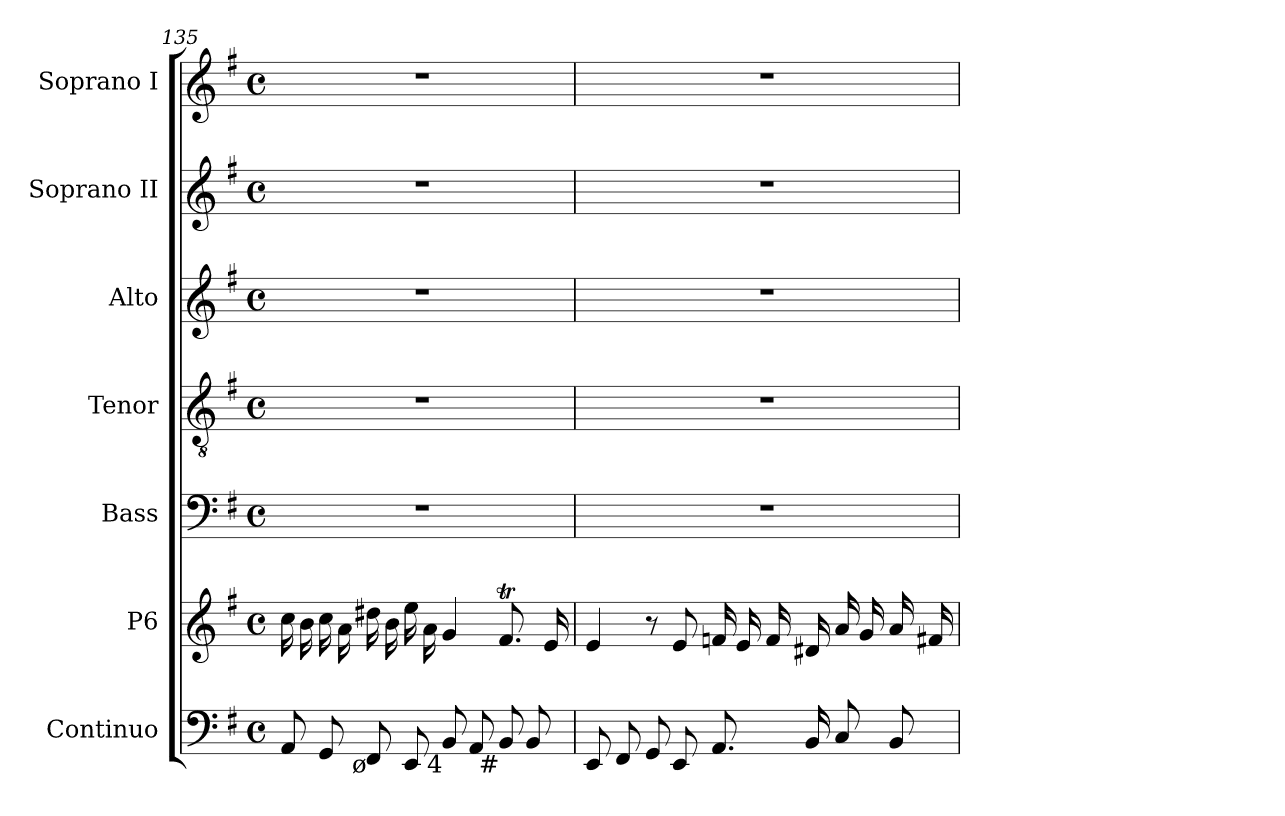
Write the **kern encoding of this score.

**kern	**kern	**kern	**kern	**kern	**kern	**kern
*part7	*part6	*part5	*part4	*part3	*part2	*part1
*staff7	*staff6	*staff5	*staff4	*staff3	*staff2	*staff1
*I"Continuo	*I"P6	*I"Bass	*I"Tenor	*I"Alto	*I"Soprano II	*I"Soprano I
*	*	*I'B.	*I'T.	*I'A.	*I'S.	*I'S.
!!LO:LB:g=z
*clefF4	*clefG2	*clefF4	*clefGv2	*clefG2	*clefG2	*clefG2
*	*	*	*ITrd7c12	*	*	*
*k[f#]	*k[f#]	*k[f#]	*k[f#]	*k[f#]	*k[f#]	*k[f#]
*G:	*G:	*G:	*G:	*G:	*G:	*G:
*M4/4	*M4/4	*M4/4	*M4/4	*M4/4	*M4/4	*M4/4
*met(c)	*met(c)	*met(c)	*met(c)	*met(c)	*met(c)	*met(c)
=135	=135	=135	=135	=135	=135	=135
8AAi/	16cci\	1r	1r	1r	1r	1r
.	16bi\	.	.	.	.	.
8GGi/	16cci\	.	.	.	.	.
.	16ai\	.	.	.	.	.
!LO:TX:b:rj:t=ø	!	!	!	!	!	!
8FF#i/	16dd#Xi\	.	.	.	.	.
.	16bi\	.	.	.	.	.
8EEi/	16eei\	.	.	.	.	.
.	16ai\	.	.	.	.	.
!LO:TX:b:rj:t=4	!	!	!	!	!	!
8BBi/	4gi/	.	.	.	.	.
8AAi/	.	.	.	.	.	.
!LO:TX:b:rj:t=#	!	!	!	!	!	!
8BBi/	8.f#ti/	.	.	.	.	.
8BBi/	.	.	.	.	.	.
.	16ei/	.	.	.	.	.
=136	=136	=136	=136	=136	=136	=136
8EEi/	4ei/	1r	1r	1r	1r	1r
8FF#i/	.	.	.	.	.	.
8GGi/	8r	.	.	.	.	.
8EEi/	8ei/	.	.	.	.	.
8.AAi/	16fni/	.	.	.	.	.
.	16ei/	.	.	.	.	.
.	16fi/	.	.	.	.	.
16BBi/	16d#Xi/	.	.	.	.	.
8Ci/	16ai/	.	.	.	.	.
.	16gi/	.	.	.	.	.
8BBi/	16ai/	.	.	.	.	.
.	16f#Xi/	.	.	.	.	.
=	=	=	=	=	=	=
*-	*-	*-	*-	*-	*-	*-
